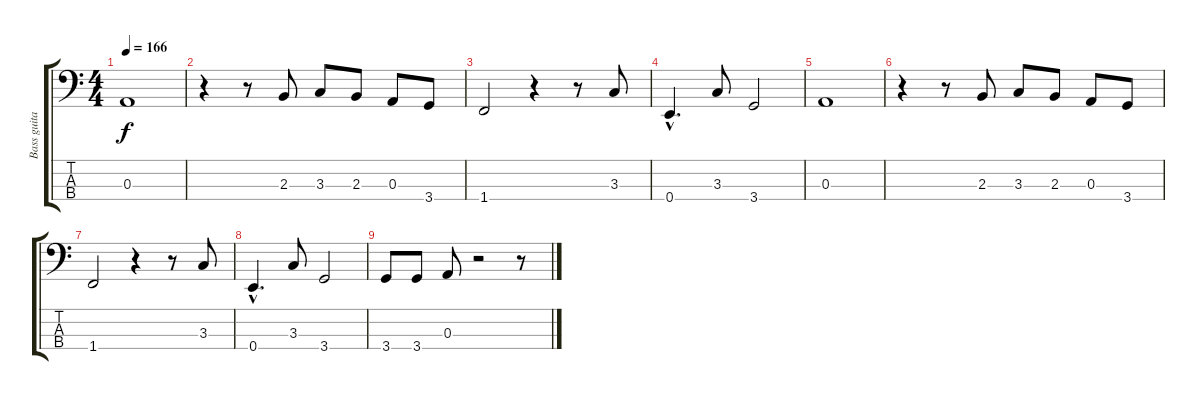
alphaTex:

\track ("Bass guitar" "Bass guita") {instrument electricbasspick}
\staff {score tabs}
\tuning (G2 D2 A1 E1) {hide}
\ts (4 4)
\tempo 166
\clef f4
\ks c
0.3.1{dy f} |
r.4 r.8 2.3.8 3.3.8 2.3.8 0.3.8 3.4.8 |
1.4.2 r.4 r.8 3.3.8 |
0.4{hac}.4{d} 3.3.8 3.4.2 |
0.3.1 |
r.4 r.8 2.3.8 3.3.8 2.3.8 0.3.8 3.4.8 |
1.4.2 r.4 r.8 3.3.8 |
0.4{hac}.4{d} 3.3.8 3.4.2 |
3.4.8 3.4.8 0.3.8 r.2 r.8
